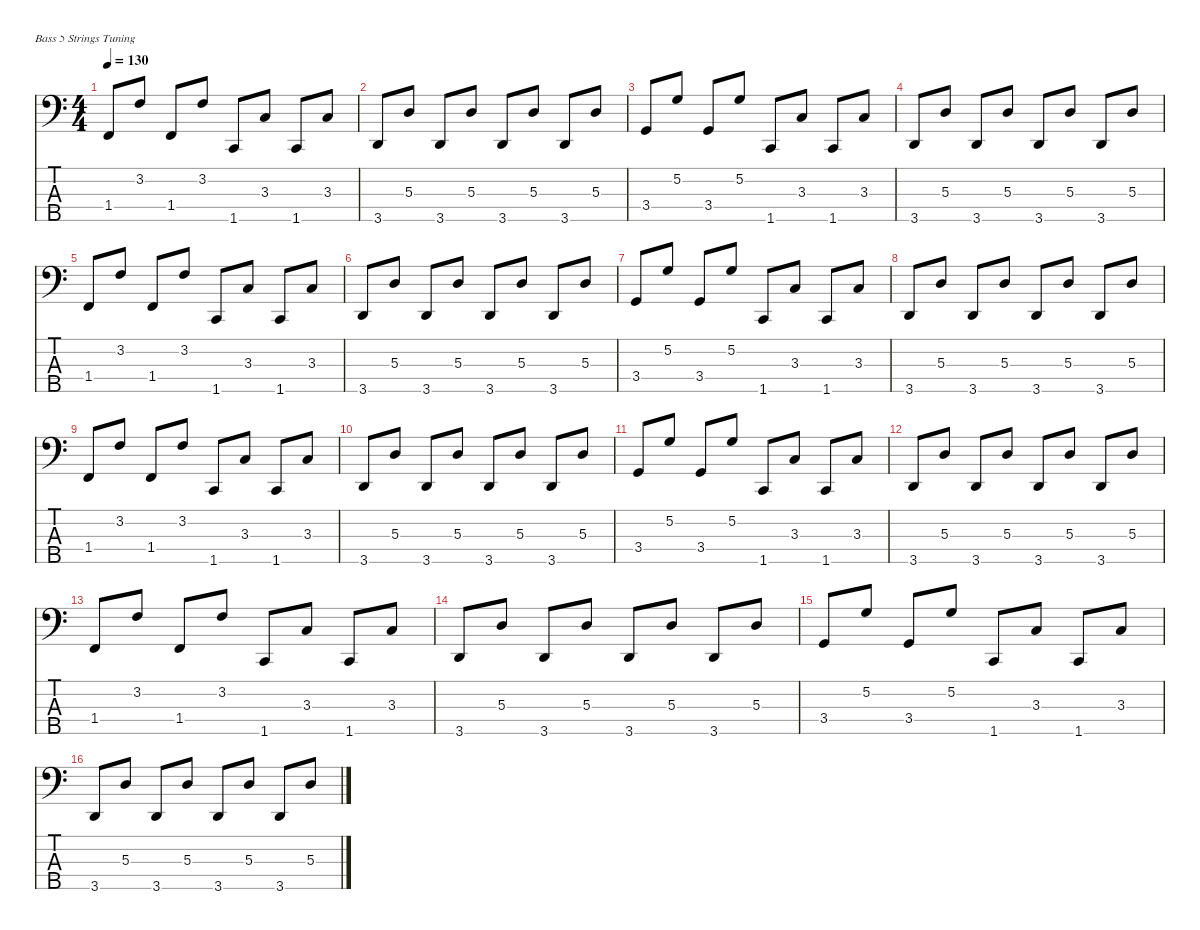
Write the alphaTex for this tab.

\defaultSystemsLayout 4
\hideDynamics
\bracketExtendMode nobrackets
\singleTrackTrackNamePolicy hidden
\multiTrackTrackNamePolicy hidden
\otherSystemsTrackNameOrientation horizontal
\track ("Synth bass" "synth.bs.") {defaultSystemsLayout 4 instrument synthbass1}
\staff {score tabs}
\tuning (G2 D2 A1 E1 B0)
\ts (4 4)
\tempo 130
\clef f4
\ks c
1.4.8{dy f beam Up} 3.2.8{beam Up} 1.4.8{beam Up} 3.2.8{beam Up} 1.5.8{beam Up} 3.3.8{beam Up} 1.5.8{beam Up} 3.3.8{beam Up} |
3.5.8{beam Up} 5.3.8{beam Up} 3.5.8{beam Up} 5.3.8{beam Up} 3.5.8{beam Up} 5.3.8{beam Up} 3.5.8{beam Up} 5.3.8{beam Up} |
3.4.8{beam Up} 5.2.8{beam Up} 3.4.8{beam Up} 5.2.8{beam Up} 1.5.8{beam Up} 3.3.8{beam Up} 1.5.8{beam Up} 3.3.8{beam Up} |
3.5.8{beam Up} 5.3.8{beam Up} 3.5.8{beam Up} 5.3.8{beam Up} 3.5.8{beam Up} 5.3.8{beam Up} 3.5.8{beam Up} 5.3.8{beam Up} |
1.4.8{beam Up} 3.2.8{beam Up} 1.4.8{beam Up} 3.2.8{beam Up} 1.5.8{beam Up} 3.3.8{beam Up} 1.5.8{beam Up} 3.3.8{beam Up} |
3.5.8{beam Up} 5.3.8{beam Up} 3.5.8{beam Up} 5.3.8{beam Up} 3.5.8{beam Up} 5.3.8{beam Up} 3.5.8{beam Up} 5.3.8{beam Up} |
3.4.8{beam Up} 5.2.8{beam Up} 3.4.8{beam Up} 5.2.8{beam Up} 1.5.8{beam Up} 3.3.8{beam Up} 1.5.8{beam Up} 3.3.8{beam Up} |
3.5.8{beam Up} 5.3.8{beam Up} 3.5.8{beam Up} 5.3.8{beam Up} 3.5.8{beam Up} 5.3.8{beam Up} 3.5.8{beam Up} 5.3.8{beam Up} |
1.4.8{beam Up} 3.2.8{beam Up} 1.4.8{beam Up} 3.2.8{beam Up} 1.5.8{beam Up} 3.3.8{beam Up} 1.5.8{beam Up} 3.3.8{beam Up} |
3.5.8{beam Up} 5.3.8{beam Up} 3.5.8{beam Up} 5.3.8{beam Up} 3.5.8{beam Up} 5.3.8{beam Up} 3.5.8{beam Up} 5.3.8{beam Up} |
3.4.8{beam Up} 5.2.8{beam Up} 3.4.8{beam Up} 5.2.8{beam Up} 1.5.8{beam Up} 3.3.8{beam Up} 1.5.8{beam Up} 3.3.8{beam Up} |
3.5.8{beam Up} 5.3.8{beam Up} 3.5.8{beam Up} 5.3.8{beam Up} 3.5.8{beam Up} 5.3.8{beam Up} 3.5.8{beam Up} 5.3.8{beam Up} |
1.4.8{beam Up} 3.2.8{beam Up} 1.4.8{beam Up} 3.2.8{beam Up} 1.5.8{beam Up} 3.3.8{beam Up} 1.5.8{beam Up} 3.3.8{beam Up} |
3.5.8{beam Up} 5.3.8{beam Up} 3.5.8{beam Up} 5.3.8{beam Up} 3.5.8{beam Up} 5.3.8{beam Up} 3.5.8{beam Up} 5.3.8{beam Up} |
3.4.8{beam Up} 5.2.8{beam Up} 3.4.8{beam Up} 5.2.8{beam Up} 1.5.8{beam Up} 3.3.8{beam Up} 1.5.8{beam Up} 3.3.8{beam Up} |
3.5.8{beam Up} 5.3.8{beam Up} 3.5.8{beam Up} 5.3.8{beam Up} 3.5.8{beam Up} 5.3.8{beam Up} 3.5.8{beam Up} 5.3.8{beam Up}
